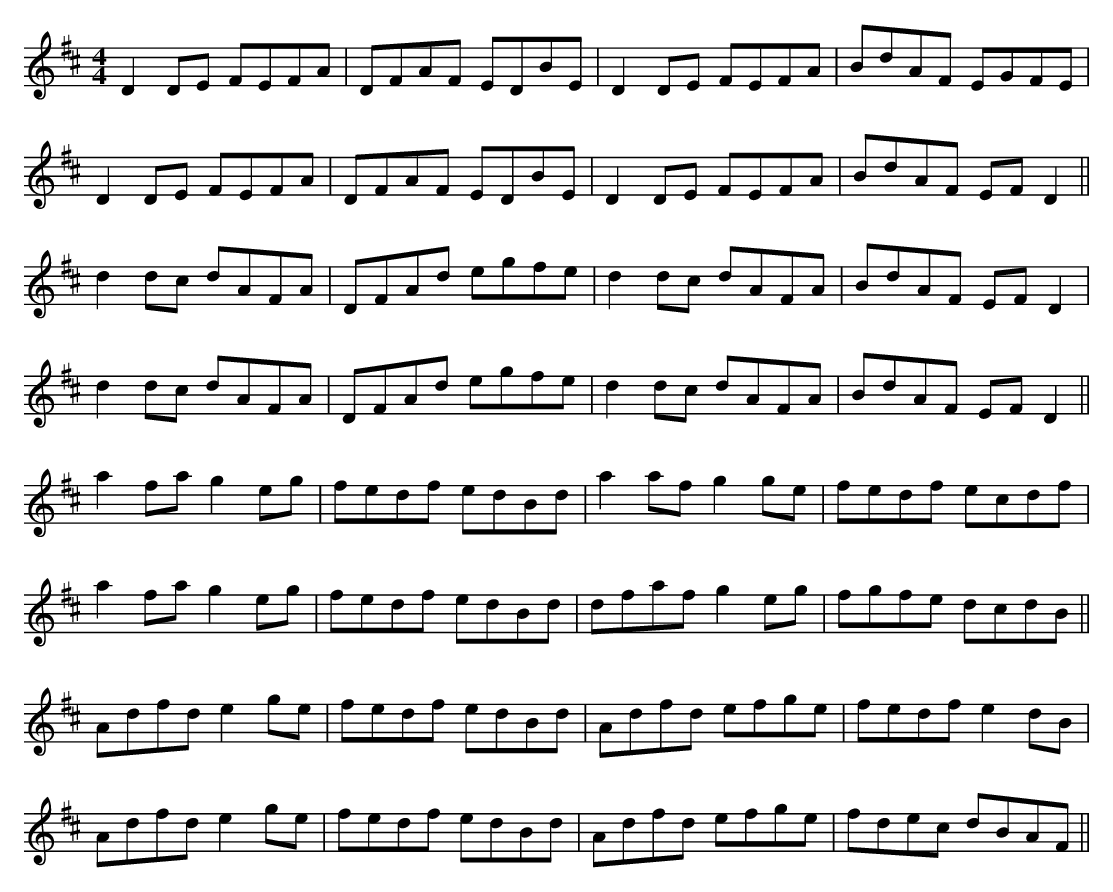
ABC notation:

X:1
M:4/4
K:D
D2 DE FEFA|DFAF EDBE|D2 DE FEFA|BdAF EGFE|
D2 DE FEFA|DFAF EDBE|D2 DE FEFA|BdAF EF D2||
d2 dc dAFA|DFAd egfe|d2 dc dAFA|BdAF EF D2|
d2 dc dAFA|DFAd egfe|d2 dc dAFA|BdAF EF D2||
a2 fa g2 eg|fedf edBd|a2 af g2 ge|fedf ecdf|
a2 fa g2 eg|fedf edBd|dfaf g2 eg|fgfe dcdB||
Adfd e2 ge|fedf edBd|Adfd efge|fedf e2 dB|
Adfd e2 ge|fedf edBd|Adfd efge|fdec dBAF||
